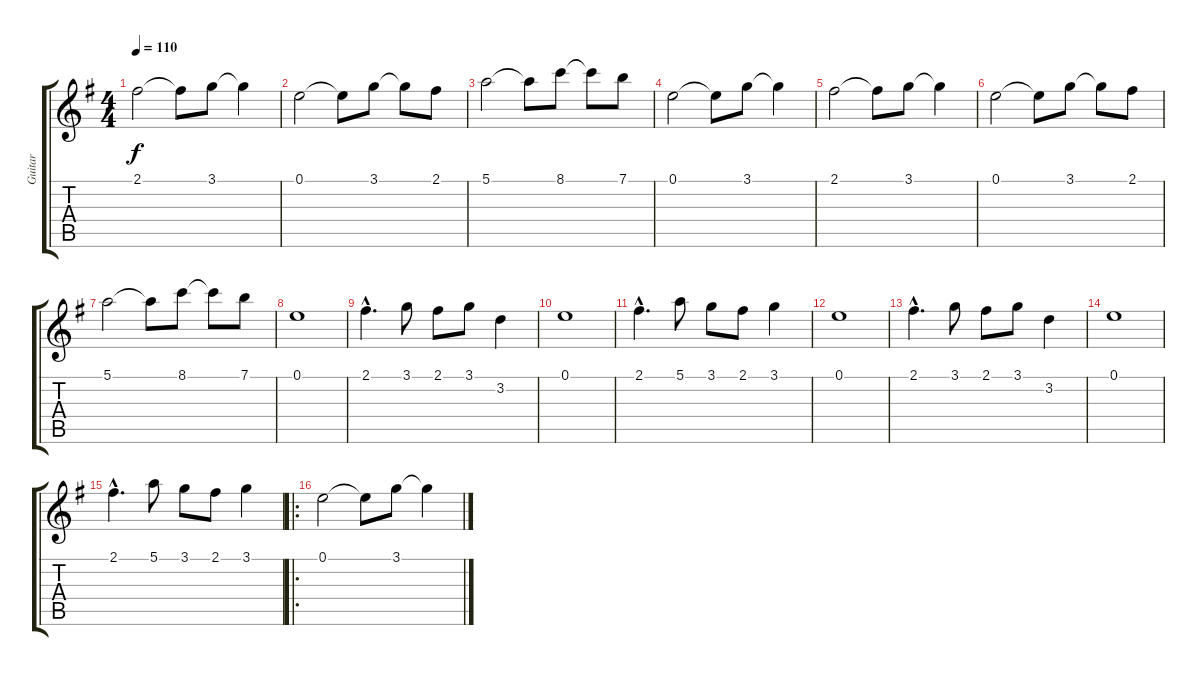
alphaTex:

\track ("Guitar" "Guitar") {instrument distortionguitar}
\staff {score tabs}
\tuning (E4 B3 G3 D3 A2 E2) {hide}
\ts (4 4)
\tempo 110
\clef g2
\ks eminor
2.1.2{dy f} 2.1{t}.8 3.1.8 3.1{t}.4 |
0.1.2 0.1{t}.8 3.1.8 3.1{t}.8 2.1.8 |
5.1.2 5.1{t}.8 8.1.8 8.1{t}.8 7.1.8 |
0.1.2 0.1{t}.8 3.1.8 3.1{t}.4 |
2.1.2 2.1{t}.8 3.1.8 3.1{t}.4 |
0.1.2 0.1{t}.8 3.1.8 3.1{t}.8 2.1.8 |
5.1.2 5.1{t}.8 8.1.8 8.1{t}.8 7.1.8 |
0.1.1 |
2.1{hac}.4{d} 3.1.8 2.1.8 3.1.8 3.2.4 |
0.1.1 |
2.1{hac}.4{d} 5.1.8 3.1.8 2.1.8 3.1.4 |
0.1.1 |
2.1{hac}.4{d} 3.1.8 2.1.8 3.1.8 3.2.4 |
0.1.1 |
2.1{hac}.4{d} 5.1.8 3.1.8 2.1.8 3.1.4 |
\ro
0.1.2 0.1{t}.8 3.1.8 3.1{t}.4
